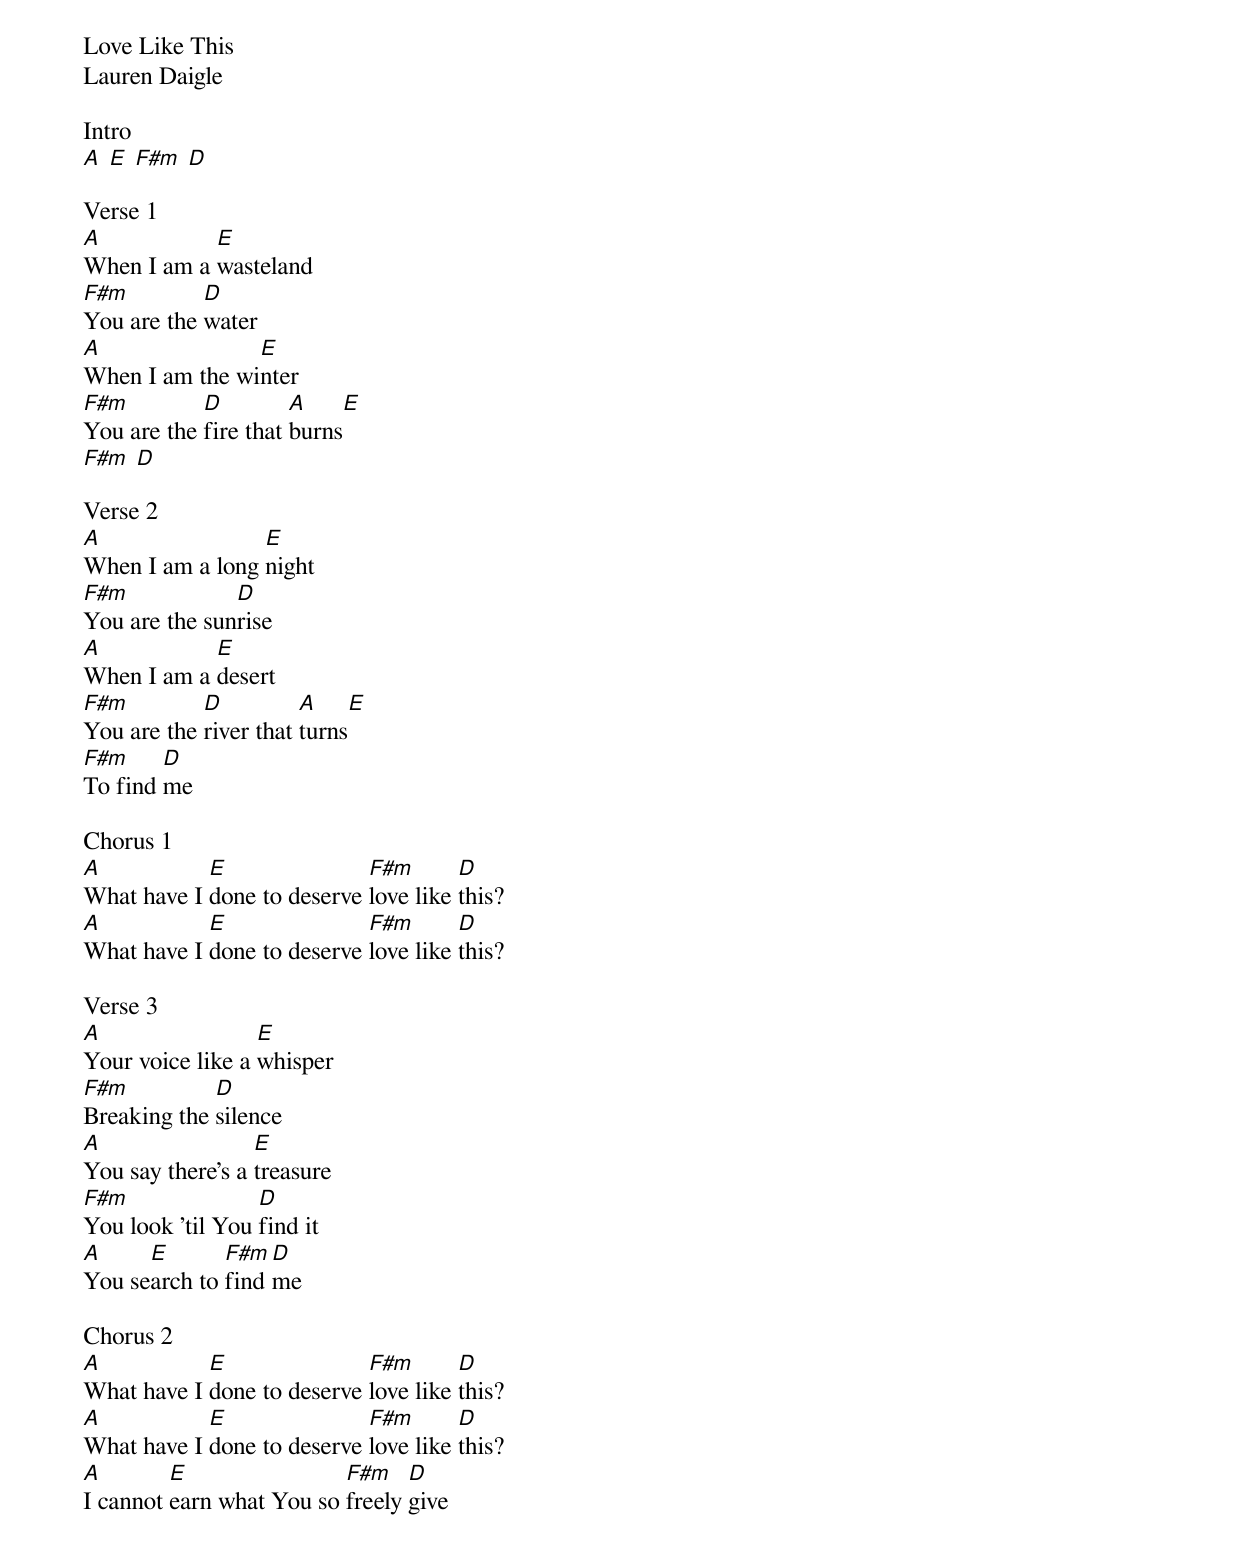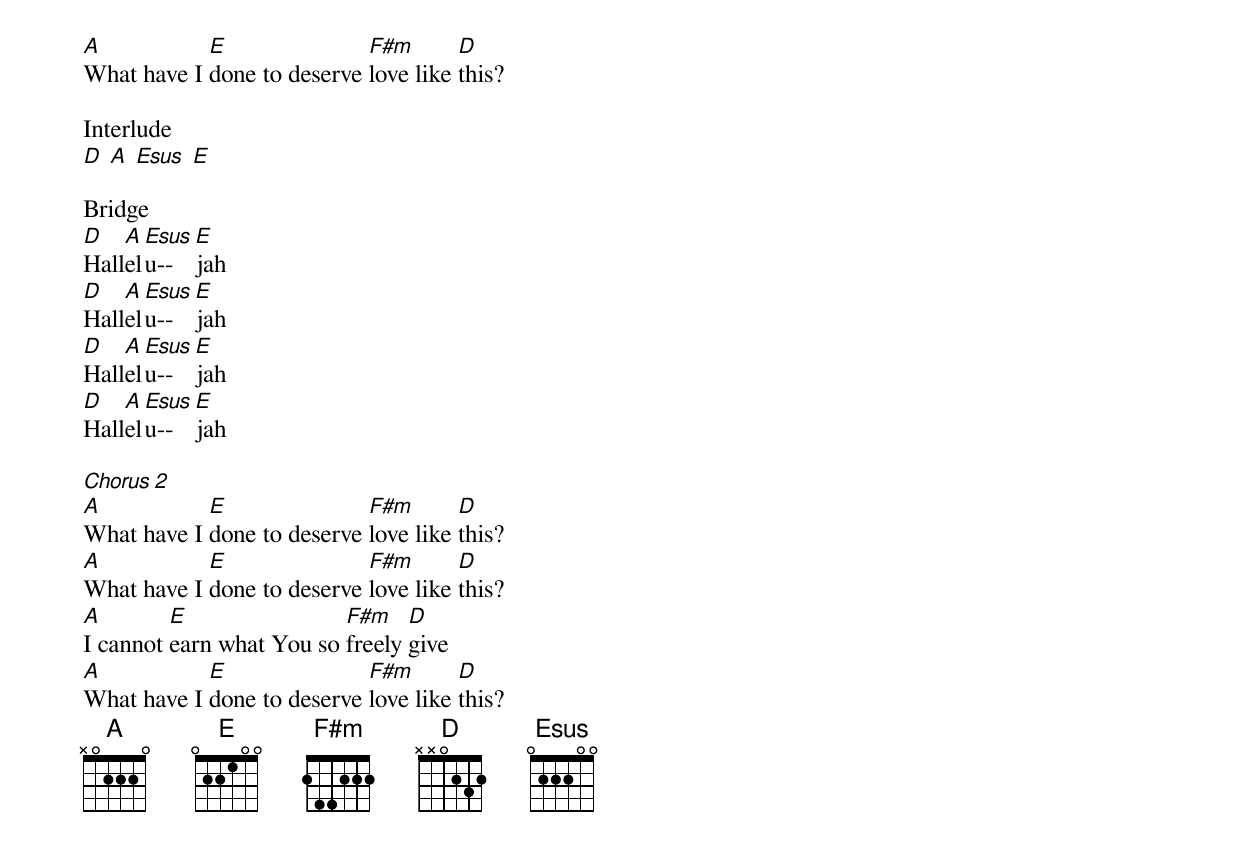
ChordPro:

Love Like This
Lauren Daigle

Intro
[A] [E] [F#m] [D]

Verse 1
[A]When I am a [E]wasteland
[F#m]You are the [D]water
[A]When I am the wi[E]nter
[F#m]You are the [D]fire that [A]burns[E]
[F#m] [D]

Verse 2
[A]When I am a long [E]night
[F#m]You are the sun[D]rise
[A]When I am a [E]desert
[F#m]You are the [D]river that [A]turns[E]
[F#m]To find [D]me

Chorus 1
[A]What have I [E]done to deserve [F#m]love like [D]this?
[A]What have I [E]done to deserve [F#m]love like [D]this?

Verse 3
[A]Your voice like a [E]whisper
[F#m]Breaking the [D]silence
[A]You say there's a [E]treasure
[F#m]You look 'til You [D]find it
[A]You se[E]arch to [F#m]find [D]me

Chorus 2
[A]What have I [E]done to deserve [F#m]love like [D]this?
[A]What have I [E]done to deserve [F#m]love like [D]this?
[A]I cannot [E]earn what You so [F#m]freely [D]give
[A]What have I [E]done to deserve [F#m]love like [D]this?

Interlude
[D] [A] [Esus] [E]

Bridge
[D]Hall[A]el[Esus]u--[E]jah
[D]Hall[A]el[Esus]u--[E]jah
[D]Hall[A]el[Esus]u--[E]jah
[D]Hall[A]el[Esus]u--[E]jah

[Chorus 2]
[A]What have I [E]done to deserve [F#m]love like [D]this?
[A]What have I [E]done to deserve [F#m]love like [D]this?
[A]I cannot [E]earn what You so [F#m]freely [D]give
[A]What have I [E]done to deserve [F#m]love like [D]this?
